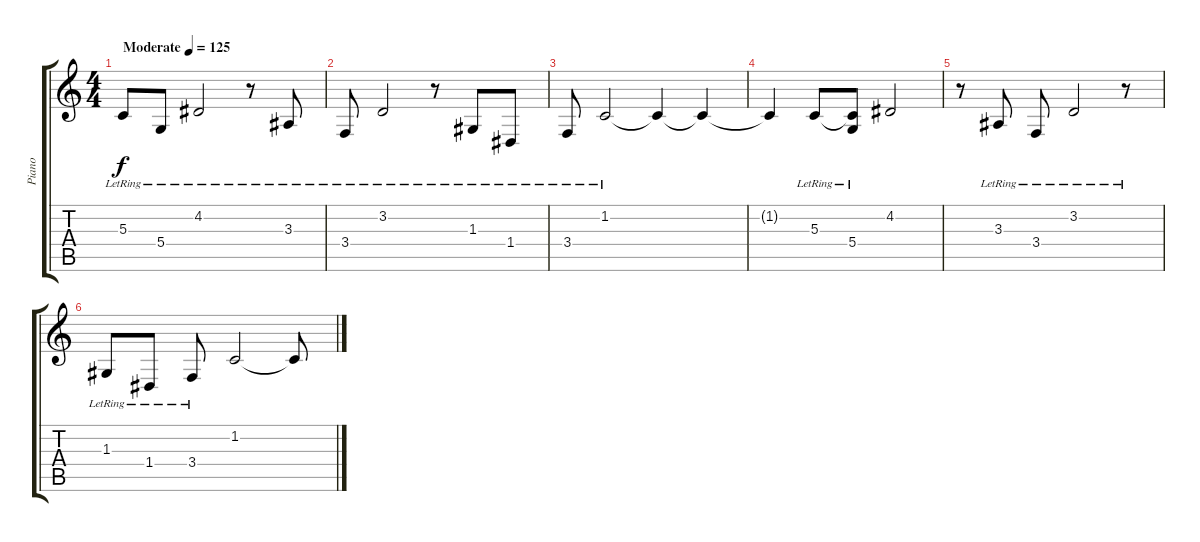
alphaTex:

\track ("Piano" "Piano") {instrument electricgrandpiano}
\staff {score tabs}
\tuning (E4 B3 G3 D3 A2 E2) {hide}
\ts (4 4)
\tempo (125 "Moderate")
\clef g2
\ks c
5.3{lr}.8{dy f instrument electricgrandpiano} 5.4{lr}.8 4.2{lr}.2 r.8 3.3{lr}.8 |
3.4{lr}.8 3.2{lr}.2 r.8 1.3{lr}.8 1.4{lr}.8 |
3.4{lr}.8 1.2{lr}.2 1.2{t}.4 1.2{t}.4 |
1.2{t}.4 5.3{lr}.8 (5.3{t} 5.4{lr}).8 4.2.2 |
r.8 3.3{lr}.8 3.4{lr}.8 3.2{lr}.2 r.8 |
1.3{lr}.8 1.4{lr}.8 3.4{lr}.8 1.2.2 1.2{t}.8
